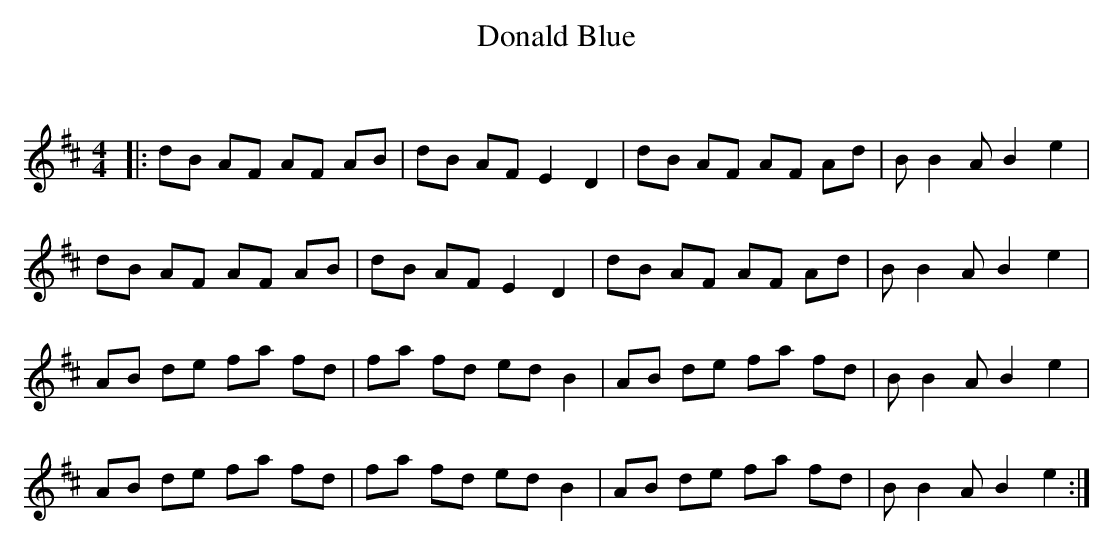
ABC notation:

X:1
T: Donald Blue
C:
Q: 232
K:D
M:4/4
L:1/8
|:dB AF AF AB|dB AF E2 D2|dB AF AF Ad|BB2A B2 e2|
dB AF AF AB|dB AF E2 D2|dB AF AF Ad|BB2A B2 e2|
AB de fa fd|fa fd ed B2|AB de fa fd|BB2A B2 e2|
AB de fa fd|fa fd ed B2|AB de fa fd|BB2A B2 e2:|
